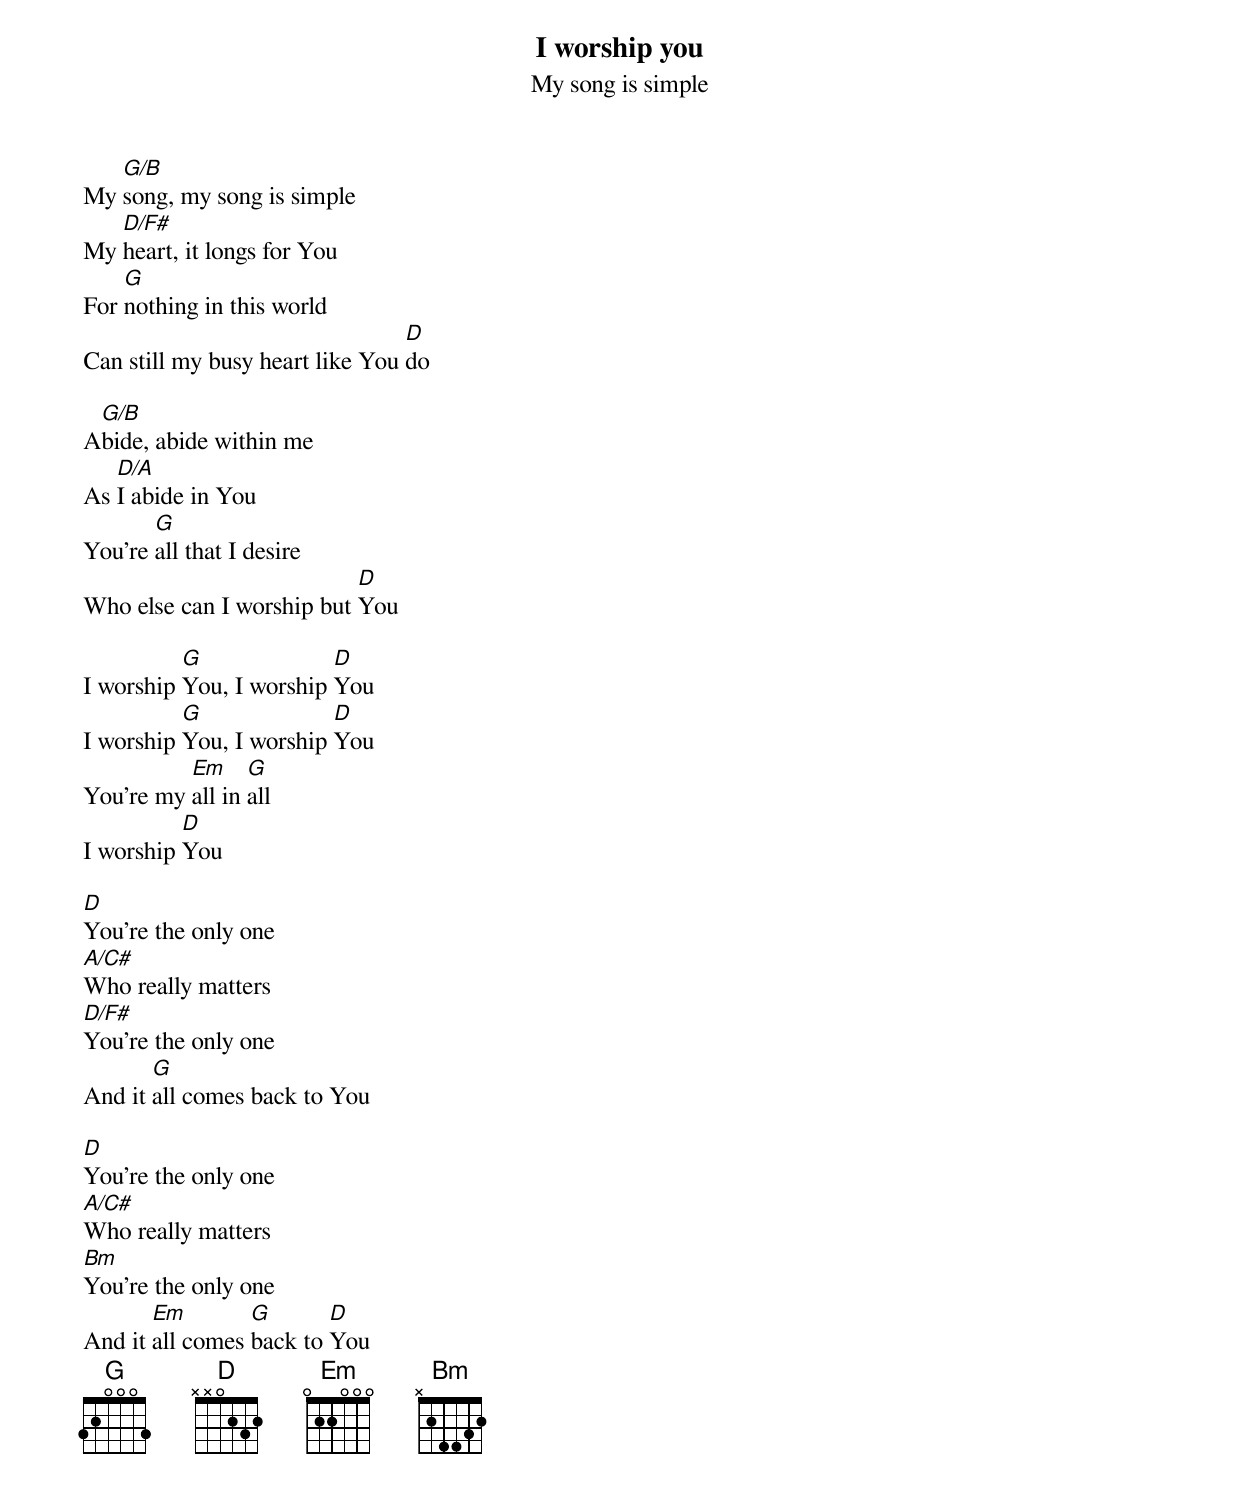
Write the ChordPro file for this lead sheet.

{title: I worship you }
{subtitle: My song is simple}

My [G/B]song, my song is simple
My [D/F#]heart, it longs for You
For [G]nothing in this world
Can still my busy heart like You [D]do

A[G/B]bide, abide within me
As [D/A]I abide in You
You’re [G]all that I desire
Who else can I worship but [D]You

I worship [G]You, I worship [D]You
I worship [G]You, I worship [D]You
You’re my [Em]all in [G]all
I worship [D]You

[D]You’re the only one
[A/C#]Who really matters
[D/F#]You’re the only one
And it [G]all comes back to You

[D]You’re the only one
[A/C#]Who really matters
[Bm]You’re the only one
And it [Em]all comes [G]back to [D]You
